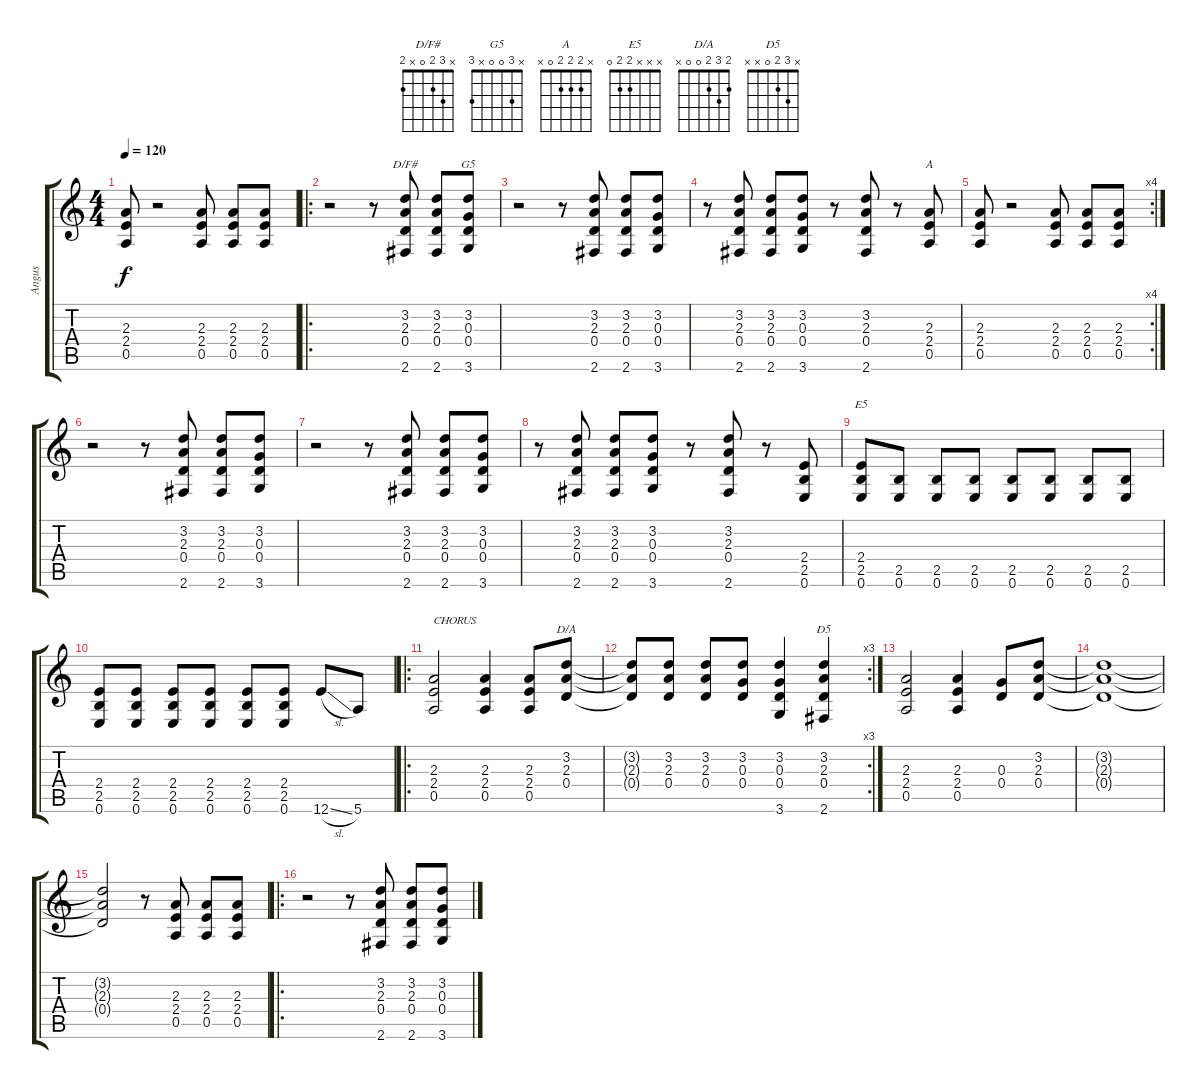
\track ("Angus" "Angus") {instrument distortionguitar}
\staff {score tabs}
\tuning (E4 B3 G3 D3 A2 E2) {hide}
\chord ("D/F#" x 3 2 0 x 2)
\chord ("G5" x 3 0 0 x 3)
\chord ("A" x 2 2 2 0 x)
\chord ("E5" x x x 2 2 0)
\chord ("D/A" 2 3 2 0 0 x)
\chord ("D5" x 3 2 0 x x)
\ts (4 4)
\tempo 120
\clef g2
\ks c
(2.3 2.4 0.5).8{dy f} r.2 (2.3 2.4 0.5).8 (2.3 2.4 0.5).8 (2.3 2.4 0.5).8 |
\ro
r.2 r.8 (3.2 2.3 0.4 2.6).8{ch "D/F#"} (3.2 2.3 0.4 2.6).8 (3.2 0.3 0.4 3.6).8{ch "G5"} |
r.2 r.8 (3.2 2.3 0.4 2.6).8 (3.2 2.3 0.4 2.6).8 (3.2 0.3 0.4 3.6).8 |
r.8 (3.2 2.3 0.4 2.6).8 (3.2 2.3 0.4 2.6).8 (3.2 0.3 0.4 3.6).8 r.8 (3.2 2.3 0.4 2.6).8 r.8 (2.3 2.4 0.5).8{ch "A"} |
\rc 4
(2.3 2.4 0.5).8 r.2 (2.3 2.4 0.5).8 (2.3 2.4 0.5).8 (2.3 2.4 0.5).8 |
r.2 r.8 (3.2 2.3 0.4 2.6).8 (3.2 2.3 0.4 2.6).8 (3.2 0.3 0.4 3.6).8 |
r.2 r.8 (3.2 2.3 0.4 2.6).8 (3.2 2.3 0.4 2.6).8 (3.2 0.3 0.4 3.6).8 |
r.8 (3.2 2.3 0.4 2.6).8 (3.2 2.3 0.4 2.6).8 (3.2 0.3 0.4 3.6).8 r.8 (3.2 2.3 0.4 2.6).8 r.8 (2.4 2.5 0.6).8 |
(2.4 2.5 0.6).8{ch "E5"} (2.5 0.6).8 (2.5 0.6).8 (2.5 0.6).8 (2.5 0.6).8 (2.5 0.6).8 (2.5 0.6).8 (2.5 0.6).8 |
(2.4 2.5 0.6).8 (2.4 2.5 0.6).8 (2.4 2.5 0.6).8 (2.4 2.5 0.6).8 (2.4 2.5 0.6).8 (2.4 2.5 0.6).8 12.6{sl}.8 5.6.8 |
\ro
(2.3 2.4 0.5).2{txt "CHORUS"} (2.3 2.4 0.5).4 (2.3 2.4 0.5).8 (3.2 2.3 0.4).8{ch "D/A"} |
\rc 3
(3.2{t} 2.3{t} 0.4{t}).8 (3.2 2.3 0.4).8 (3.2 2.3 0.4).8 (3.2 0.3 0.4).8 (3.2 0.3 0.4 3.6).4 (3.2 2.3 0.4 2.6).4{ch "D5"} |
(2.3 2.4 0.5).2 (2.3 2.4 0.5).4 (0.3 0.4).8 (3.2 2.3 0.4).8 |
(3.2{t} 2.3{t} 0.4{t}).1 |
(3.2{t} 2.3{t} 0.4{t}).2 r.8 (2.3 2.4 0.5).8 (2.3 2.4 0.5).8 (2.3 2.4 0.5).8 |
\ro
r.2 r.8 (3.2 2.3 0.4 2.6).8 (3.2 2.3 0.4 2.6).8 (3.2 0.3 0.4 3.6).8
